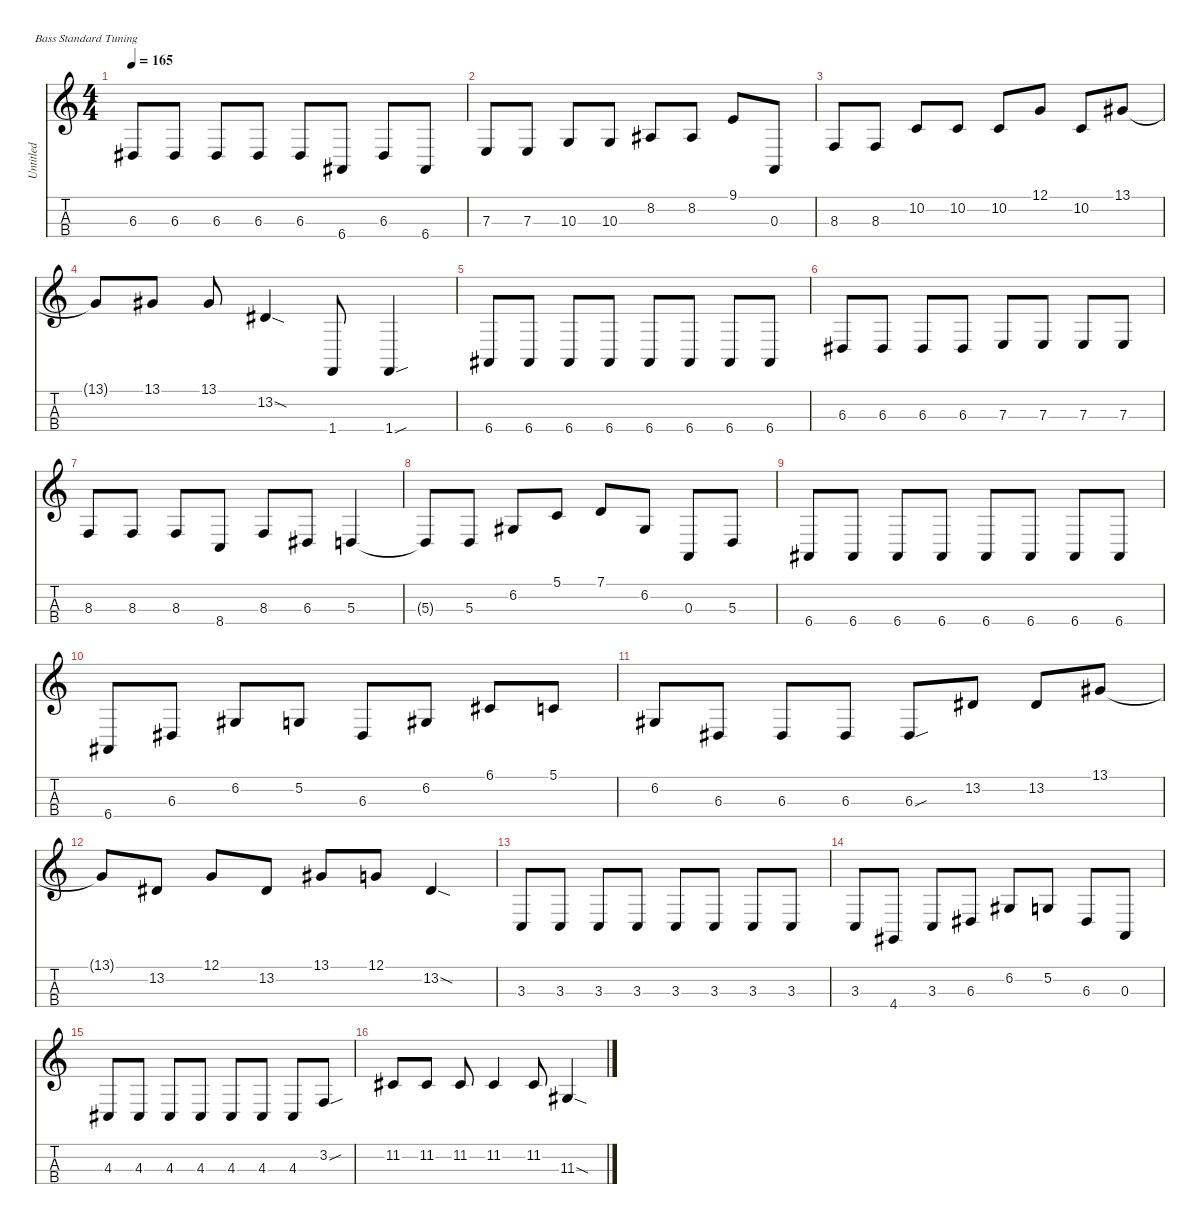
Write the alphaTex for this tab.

\defaultSystemsLayout 4
\hideDynamics
\bracketExtendMode nobrackets
\otherSystemsTrackNameOrientation horizontal
\track ("Untitled" "Untitled") {instrument electricbassfinger}
\staff {score tabs}
\tuning (G2 D2 A1 E1)
\ts (4 4)
\tempo 165
\clef g2
\ks c
6.3{acc #}.8{dy mf beam Up} 6.3{acc #}.8{beam Up} 6.3{acc #}.8{beam Up} 6.3{acc #}.8{beam Up} 6.3{acc #}.8{beam Up} 6.4{acc #}.8{beam Up} 6.3{acc #}.8{beam Up} 6.4{acc #}.8{beam Up} |
7.3.8{beam Up} 7.3.8{beam Up} 10.3.8{beam Up} 10.3.8{beam Up} 8.2{acc #}.8{beam Up} 8.2{acc #}.8{beam Up} 9.1.8{beam Up} 0.3.8{beam Up} |
8.3.8{beam Up} 8.3.8{beam Up} 10.2.8{beam Up} 10.2.8{beam Up} 10.2.8{beam Up} 12.1.8{beam Up} 10.2.8{beam Up} 13.1{acc #}.8{beam Up} |
13.1{t acc #}.8{beam Up} 13.1{acc #}.8{beam Up} 13.1{acc #}.8{beam Up} 13.2{sod acc #}.4{beam Up} 1.4.8{beam Up} 1.4{sou}.4{beam Up} |
6.4{acc #}.8{beam Up} 6.4{acc #}.8{beam Up} 6.4{acc #}.8{beam Up} 6.4{acc #}.8{beam Up} 6.4{acc #}.8{beam Up} 6.4{acc #}.8{beam Up} 6.4{acc #}.8{beam Up} 6.4{acc #}.8{beam Up} |
6.3{acc #}.8{beam Up} 6.3{acc #}.8{beam Up} 6.3{acc #}.8{beam Up} 6.3{acc #}.8{beam Up} 7.3.8{beam Up} 7.3.8{beam Up} 7.3.8{beam Up} 7.3.8{beam Up} |
8.3.8{beam Up} 8.3.8{beam Up} 8.3.8{beam Up} 8.4.8{beam Up} 8.3.8{beam Up} 6.3{acc #}.8{beam Up} 5.3.4{beam Up} |
5.3{t}.8{beam Up} 5.3.8{beam Up} 6.2{acc #}.8{beam Up} 5.1.8{beam Up} 7.1.8{beam Up} 6.2{acc #}.8{beam Up} 0.3.8{beam Up} 5.3.8{beam Up} |
6.4{acc #}.8{beam Up} 6.4{acc #}.8{beam Up} 6.4{acc #}.8{beam Up} 6.4{acc #}.8{beam Up} 6.4{acc #}.8{beam Up} 6.4{acc #}.8{beam Up} 6.4{acc #}.8{beam Up} 6.4{acc #}.8{beam Up} |
6.4{acc #}.8{beam Up} 6.3{acc #}.8{beam Up} 6.2{acc #}.8{beam Up} 5.2.8{beam Up} 6.3{acc #}.8{beam Up} 6.2{acc #}.8{beam Up} 6.1{acc #}.8{beam Up} 5.1.8{beam Up} |
6.2{acc #}.8{beam Up} 6.3{acc #}.8{beam Up} 6.3{acc #}.8{beam Up} 6.3{acc #}.8{beam Up} 6.3{sou acc #}.8{beam Up} 13.2{acc #}.8{beam Up} 13.2{acc #}.8{beam Up} 13.1{acc #}.8{beam Up} |
13.1{t acc #}.8{beam Up} 13.2{acc #}.8{beam Up} 12.1.8{beam Up} 13.2{acc #}.8{beam Up} 13.1{acc #}.8{beam Up} 12.1.8{beam Up} 13.2{sod acc #}.4{beam Up} |
3.3.8{beam Up} 3.3.8{beam Up} 3.3.8{beam Up} 3.3.8{beam Up} 3.3.8{beam Up} 3.3.8{beam Up} 3.3.8{beam Up} 3.3.8{beam Up} |
3.3.8{beam Up} 4.4{acc #}.8{beam Up} 3.3.8{beam Up} 6.3{acc #}.8{beam Up} 6.2{acc #}.8{beam Up} 5.2.8{beam Up} 6.3{acc #}.8{beam Up} 0.3.8{beam Up} |
4.3{acc #}.8{beam Up} 4.3{acc #}.8{beam Up} 4.3{acc #}.8{beam Up} 4.3{acc #}.8{beam Up} 4.3{acc #}.8{beam Up} 4.3{acc #}.8{beam Up} 4.3{acc #}.8{beam Up} 3.2{sou}.8{beam Up} |
11.2{acc #}.8{beam Up} 11.2{acc #}.8{beam Up} 11.2{acc #}.8{beam Up} 11.2{acc #}.4{beam Up} 11.2{acc #}.8{beam Up} 11.3{sod acc #}.4{beam Up}
